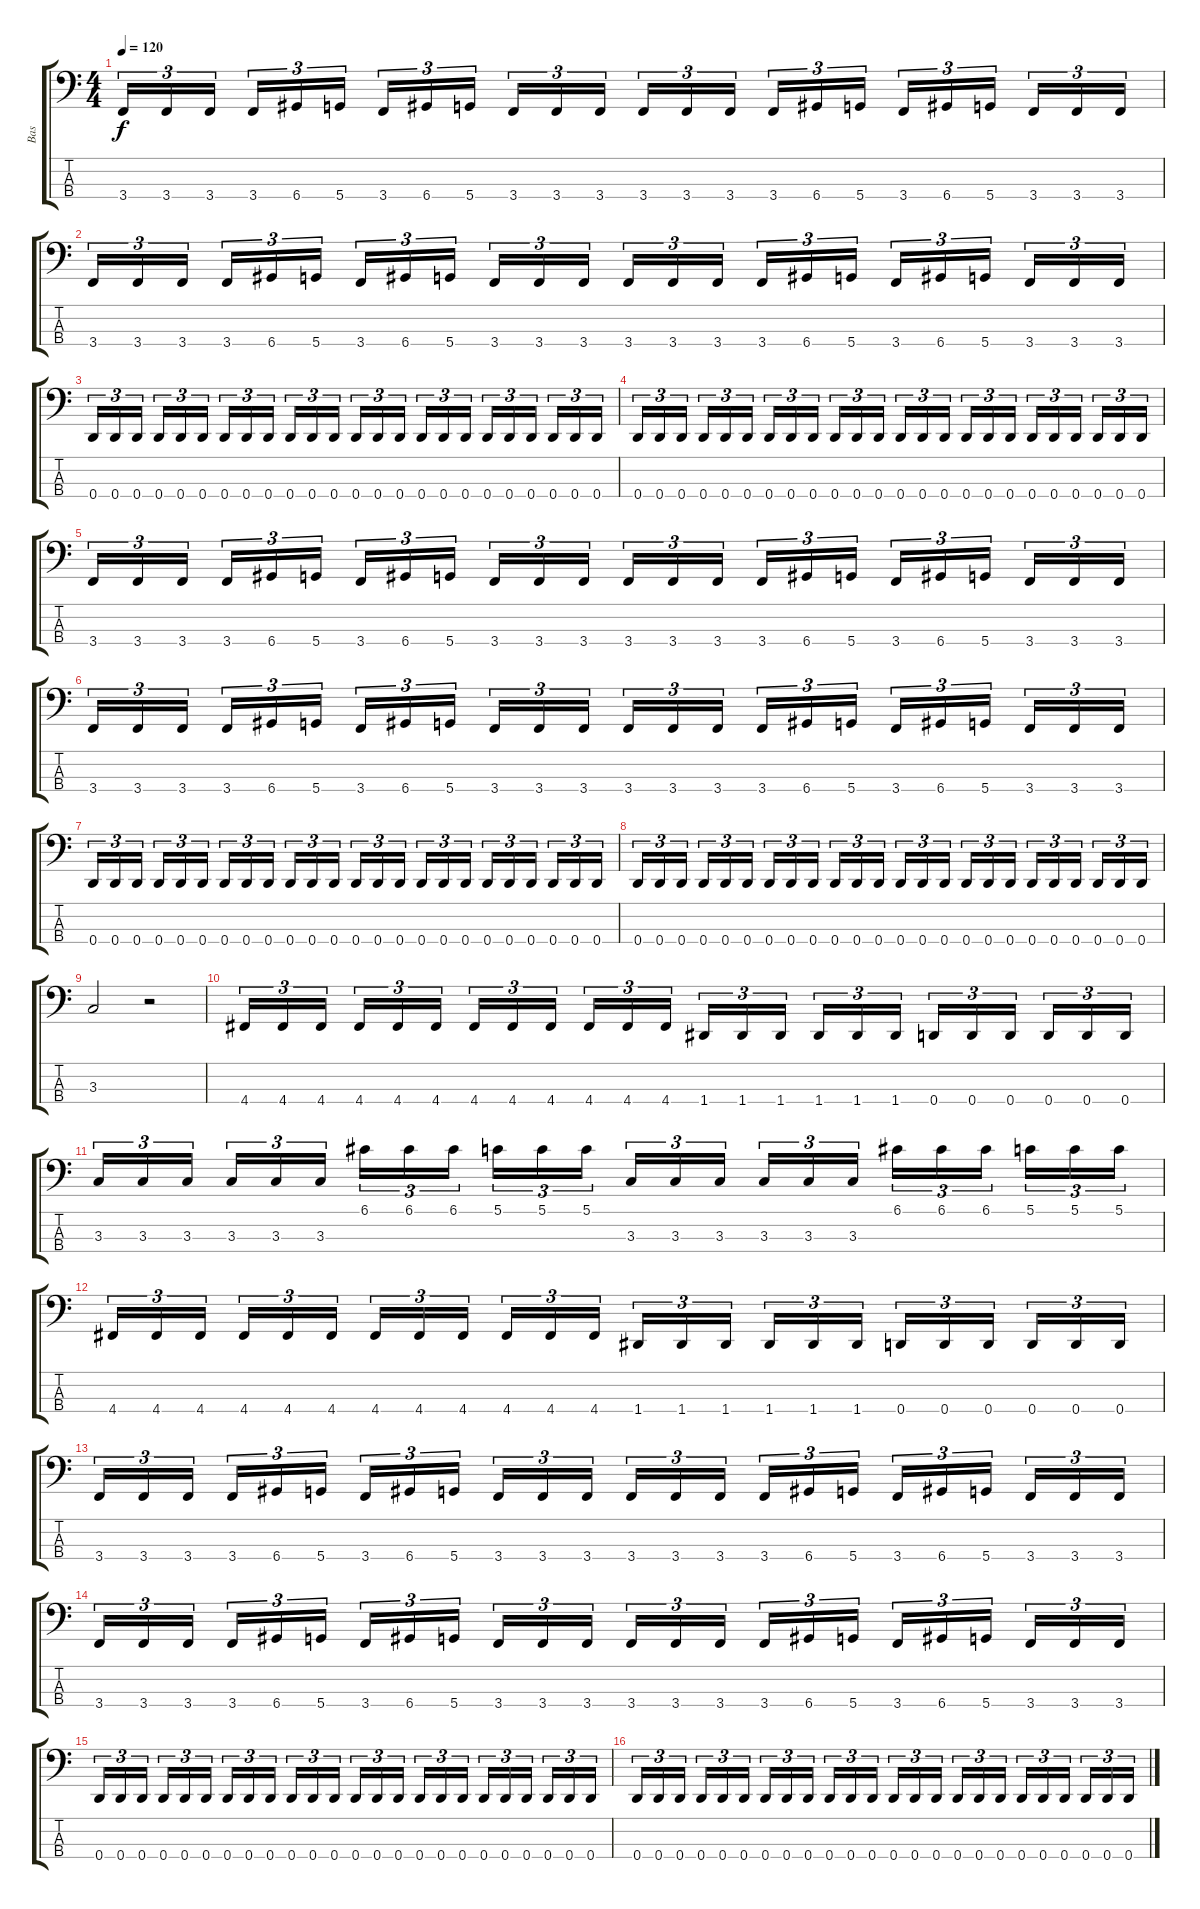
\track ("Bas" "Bas") {instrument electricbasspick}
\staff {score tabs}
\tuning (G2 D2 A1 D1) {hide}
\ts (4 4)
\tempo 120
\clef f4
\ks c
3.4.16{tu (3 2) dy f instrument electricbasspick} 3.4.16{tu (3 2)} 3.4.16{tu (3 2)} 3.4.16{tu (3 2)} 6.4.16{tu (3 2)} 5.4.16{tu (3 2)} 3.4.16{tu (3 2)} 6.4.16{tu (3 2)} 5.4.16{tu (3 2)} 3.4.16{tu (3 2)} 3.4.16{tu (3 2)} 3.4.16{tu (3 2)} 3.4.16{tu (3 2)} 3.4.16{tu (3 2)} 3.4.16{tu (3 2)} 3.4.16{tu (3 2)} 6.4.16{tu (3 2)} 5.4.16{tu (3 2)} 3.4.16{tu (3 2)} 6.4.16{tu (3 2)} 5.4.16{tu (3 2)} 3.4.16{tu (3 2)} 3.4.16{tu (3 2)} 3.4.16{tu (3 2)} |
3.4.16{tu (3 2)} 3.4.16{tu (3 2)} 3.4.16{tu (3 2)} 3.4.16{tu (3 2)} 6.4.16{tu (3 2)} 5.4.16{tu (3 2)} 3.4.16{tu (3 2)} 6.4.16{tu (3 2)} 5.4.16{tu (3 2)} 3.4.16{tu (3 2)} 3.4.16{tu (3 2)} 3.4.16{tu (3 2)} 3.4.16{tu (3 2)} 3.4.16{tu (3 2)} 3.4.16{tu (3 2)} 3.4.16{tu (3 2)} 6.4.16{tu (3 2)} 5.4.16{tu (3 2)} 3.4.16{tu (3 2)} 6.4.16{tu (3 2)} 5.4.16{tu (3 2)} 3.4.16{tu (3 2)} 3.4.16{tu (3 2)} 3.4.16{tu (3 2)} |
0.4.16{tu (3 2)} 0.4.16{tu (3 2)} 0.4.16{tu (3 2)} 0.4.16{tu (3 2)} 0.4.16{tu (3 2)} 0.4.16{tu (3 2)} 0.4.16{tu (3 2)} 0.4.16{tu (3 2)} 0.4.16{tu (3 2)} 0.4.16{tu (3 2)} 0.4.16{tu (3 2)} 0.4.16{tu (3 2)} 0.4.16{tu (3 2)} 0.4.16{tu (3 2)} 0.4.16{tu (3 2)} 0.4.16{tu (3 2)} 0.4.16{tu (3 2)} 0.4.16{tu (3 2)} 0.4.16{tu (3 2)} 0.4.16{tu (3 2)} 0.4.16{tu (3 2)} 0.4.16{tu (3 2)} 0.4.16{tu (3 2)} 0.4.16{tu (3 2)} |
0.4.16{tu (3 2)} 0.4.16{tu (3 2)} 0.4.16{tu (3 2)} 0.4.16{tu (3 2)} 0.4.16{tu (3 2)} 0.4.16{tu (3 2)} 0.4.16{tu (3 2)} 0.4.16{tu (3 2)} 0.4.16{tu (3 2)} 0.4.16{tu (3 2)} 0.4.16{tu (3 2)} 0.4.16{tu (3 2)} 0.4.16{tu (3 2)} 0.4.16{tu (3 2)} 0.4.16{tu (3 2)} 0.4.16{tu (3 2)} 0.4.16{tu (3 2)} 0.4.16{tu (3 2)} 0.4.16{tu (3 2)} 0.4.16{tu (3 2)} 0.4.16{tu (3 2)} 0.4.16{tu (3 2)} 0.4.16{tu (3 2)} 0.4.16{tu (3 2)} |
3.4.16{tu (3 2)} 3.4.16{tu (3 2)} 3.4.16{tu (3 2)} 3.4.16{tu (3 2)} 6.4.16{tu (3 2)} 5.4.16{tu (3 2)} 3.4.16{tu (3 2)} 6.4.16{tu (3 2)} 5.4.16{tu (3 2)} 3.4.16{tu (3 2)} 3.4.16{tu (3 2)} 3.4.16{tu (3 2)} 3.4.16{tu (3 2)} 3.4.16{tu (3 2)} 3.4.16{tu (3 2)} 3.4.16{tu (3 2)} 6.4.16{tu (3 2)} 5.4.16{tu (3 2)} 3.4.16{tu (3 2)} 6.4.16{tu (3 2)} 5.4.16{tu (3 2)} 3.4.16{tu (3 2)} 3.4.16{tu (3 2)} 3.4.16{tu (3 2)} |
3.4.16{tu (3 2)} 3.4.16{tu (3 2)} 3.4.16{tu (3 2)} 3.4.16{tu (3 2)} 6.4.16{tu (3 2)} 5.4.16{tu (3 2)} 3.4.16{tu (3 2)} 6.4.16{tu (3 2)} 5.4.16{tu (3 2)} 3.4.16{tu (3 2)} 3.4.16{tu (3 2)} 3.4.16{tu (3 2)} 3.4.16{tu (3 2)} 3.4.16{tu (3 2)} 3.4.16{tu (3 2)} 3.4.16{tu (3 2)} 6.4.16{tu (3 2)} 5.4.16{tu (3 2)} 3.4.16{tu (3 2)} 6.4.16{tu (3 2)} 5.4.16{tu (3 2)} 3.4.16{tu (3 2)} 3.4.16{tu (3 2)} 3.4.16{tu (3 2)} |
0.4.16{tu (3 2)} 0.4.16{tu (3 2)} 0.4.16{tu (3 2)} 0.4.16{tu (3 2)} 0.4.16{tu (3 2)} 0.4.16{tu (3 2)} 0.4.16{tu (3 2)} 0.4.16{tu (3 2)} 0.4.16{tu (3 2)} 0.4.16{tu (3 2)} 0.4.16{tu (3 2)} 0.4.16{tu (3 2)} 0.4.16{tu (3 2)} 0.4.16{tu (3 2)} 0.4.16{tu (3 2)} 0.4.16{tu (3 2)} 0.4.16{tu (3 2)} 0.4.16{tu (3 2)} 0.4.16{tu (3 2)} 0.4.16{tu (3 2)} 0.4.16{tu (3 2)} 0.4.16{tu (3 2)} 0.4.16{tu (3 2)} 0.4.16{tu (3 2)} |
0.4.16{tu (3 2)} 0.4.16{tu (3 2)} 0.4.16{tu (3 2)} 0.4.16{tu (3 2)} 0.4.16{tu (3 2)} 0.4.16{tu (3 2)} 0.4.16{tu (3 2)} 0.4.16{tu (3 2)} 0.4.16{tu (3 2)} 0.4.16{tu (3 2)} 0.4.16{tu (3 2)} 0.4.16{tu (3 2)} 0.4.16{tu (3 2)} 0.4.16{tu (3 2)} 0.4.16{tu (3 2)} 0.4.16{tu (3 2)} 0.4.16{tu (3 2)} 0.4.16{tu (3 2)} 0.4.16{tu (3 2)} 0.4.16{tu (3 2)} 0.4.16{tu (3 2)} 0.4.16{tu (3 2)} 0.4.16{tu (3 2)} 0.4.16{tu (3 2)} |
3.3.2 r.2 |
4.4.16{tu (3 2)} 4.4.16{tu (3 2)} 4.4.16{tu (3 2)} 4.4.16{tu (3 2)} 4.4.16{tu (3 2)} 4.4.16{tu (3 2)} 4.4.16{tu (3 2)} 4.4.16{tu (3 2)} 4.4.16{tu (3 2)} 4.4.16{tu (3 2)} 4.4.16{tu (3 2)} 4.4.16{tu (3 2)} 1.4.16{tu (3 2)} 1.4.16{tu (3 2)} 1.4.16{tu (3 2)} 1.4.16{tu (3 2)} 1.4.16{tu (3 2)} 1.4.16{tu (3 2)} 0.4.16{tu (3 2)} 0.4.16{tu (3 2)} 0.4.16{tu (3 2)} 0.4.16{tu (3 2)} 0.4.16{tu (3 2)} 0.4.16{tu (3 2)} |
3.3.16{tu (3 2)} 3.3.16{tu (3 2)} 3.3.16{tu (3 2)} 3.3.16{tu (3 2)} 3.3.16{tu (3 2)} 3.3.16{tu (3 2)} 6.1.16{tu (3 2)} 6.1.16{tu (3 2)} 6.1.16{tu (3 2)} 5.1.16{tu (3 2)} 5.1.16{tu (3 2)} 5.1.16{tu (3 2)} 3.3.16{tu (3 2)} 3.3.16{tu (3 2)} 3.3.16{tu (3 2)} 3.3.16{tu (3 2)} 3.3.16{tu (3 2)} 3.3.16{tu (3 2)} 6.1.16{tu (3 2)} 6.1.16{tu (3 2)} 6.1.16{tu (3 2)} 5.1.16{tu (3 2)} 5.1.16{tu (3 2)} 5.1.16{tu (3 2)} |
4.4.16{tu (3 2)} 4.4.16{tu (3 2)} 4.4.16{tu (3 2)} 4.4.16{tu (3 2)} 4.4.16{tu (3 2)} 4.4.16{tu (3 2)} 4.4.16{tu (3 2)} 4.4.16{tu (3 2)} 4.4.16{tu (3 2)} 4.4.16{tu (3 2)} 4.4.16{tu (3 2)} 4.4.16{tu (3 2)} 1.4.16{tu (3 2)} 1.4.16{tu (3 2)} 1.4.16{tu (3 2)} 1.4.16{tu (3 2)} 1.4.16{tu (3 2)} 1.4.16{tu (3 2)} 0.4.16{tu (3 2)} 0.4.16{tu (3 2)} 0.4.16{tu (3 2)} 0.4.16{tu (3 2)} 0.4.16{tu (3 2)} 0.4.16{tu (3 2)} |
3.4.16{tu (3 2)} 3.4.16{tu (3 2)} 3.4.16{tu (3 2)} 3.4.16{tu (3 2)} 6.4.16{tu (3 2)} 5.4.16{tu (3 2)} 3.4.16{tu (3 2)} 6.4.16{tu (3 2)} 5.4.16{tu (3 2)} 3.4.16{tu (3 2)} 3.4.16{tu (3 2)} 3.4.16{tu (3 2)} 3.4.16{tu (3 2)} 3.4.16{tu (3 2)} 3.4.16{tu (3 2)} 3.4.16{tu (3 2)} 6.4.16{tu (3 2)} 5.4.16{tu (3 2)} 3.4.16{tu (3 2)} 6.4.16{tu (3 2)} 5.4.16{tu (3 2)} 3.4.16{tu (3 2)} 3.4.16{tu (3 2)} 3.4.16{tu (3 2)} |
3.4.16{tu (3 2)} 3.4.16{tu (3 2)} 3.4.16{tu (3 2)} 3.4.16{tu (3 2)} 6.4.16{tu (3 2)} 5.4.16{tu (3 2)} 3.4.16{tu (3 2)} 6.4.16{tu (3 2)} 5.4.16{tu (3 2)} 3.4.16{tu (3 2)} 3.4.16{tu (3 2)} 3.4.16{tu (3 2)} 3.4.16{tu (3 2)} 3.4.16{tu (3 2)} 3.4.16{tu (3 2)} 3.4.16{tu (3 2)} 6.4.16{tu (3 2)} 5.4.16{tu (3 2)} 3.4.16{tu (3 2)} 6.4.16{tu (3 2)} 5.4.16{tu (3 2)} 3.4.16{tu (3 2)} 3.4.16{tu (3 2)} 3.4.16{tu (3 2)} |
0.4.16{tu (3 2)} 0.4.16{tu (3 2)} 0.4.16{tu (3 2)} 0.4.16{tu (3 2)} 0.4.16{tu (3 2)} 0.4.16{tu (3 2)} 0.4.16{tu (3 2)} 0.4.16{tu (3 2)} 0.4.16{tu (3 2)} 0.4.16{tu (3 2)} 0.4.16{tu (3 2)} 0.4.16{tu (3 2)} 0.4.16{tu (3 2)} 0.4.16{tu (3 2)} 0.4.16{tu (3 2)} 0.4.16{tu (3 2)} 0.4.16{tu (3 2)} 0.4.16{tu (3 2)} 0.4.16{tu (3 2)} 0.4.16{tu (3 2)} 0.4.16{tu (3 2)} 0.4.16{tu (3 2)} 0.4.16{tu (3 2)} 0.4.16{tu (3 2)} |
0.4.16{tu (3 2)} 0.4.16{tu (3 2)} 0.4.16{tu (3 2)} 0.4.16{tu (3 2)} 0.4.16{tu (3 2)} 0.4.16{tu (3 2)} 0.4.16{tu (3 2)} 0.4.16{tu (3 2)} 0.4.16{tu (3 2)} 0.4.16{tu (3 2)} 0.4.16{tu (3 2)} 0.4.16{tu (3 2)} 0.4.16{tu (3 2)} 0.4.16{tu (3 2)} 0.4.16{tu (3 2)} 0.4.16{tu (3 2)} 0.4.16{tu (3 2)} 0.4.16{tu (3 2)} 0.4.16{tu (3 2)} 0.4.16{tu (3 2)} 0.4.16{tu (3 2)} 0.4.16{tu (3 2)} 0.4.16{tu (3 2)} 0.4.16{tu (3 2)}
